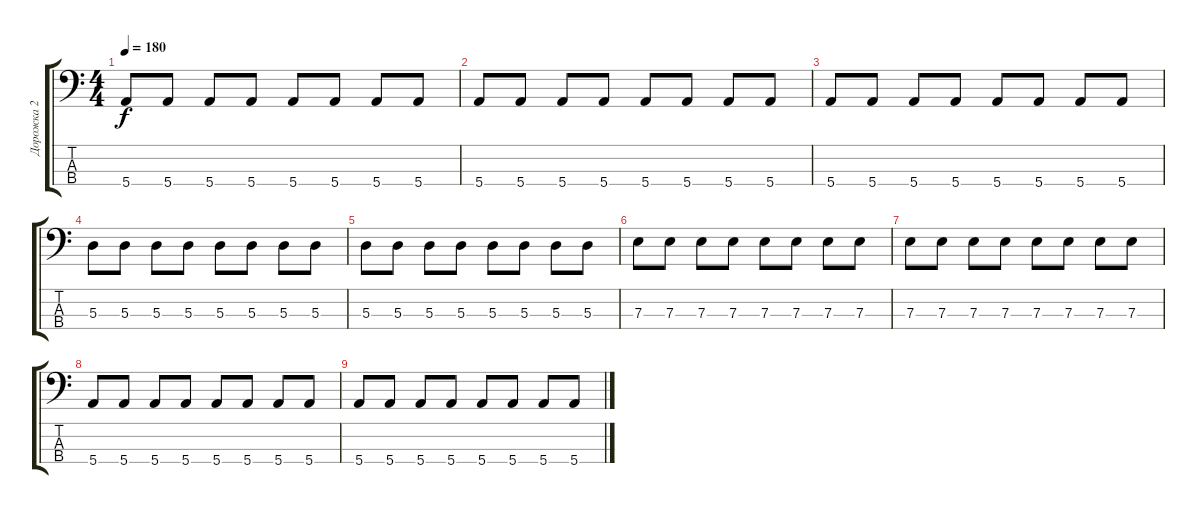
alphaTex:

\track ("Дорожка 2" "Дорожка 2") {instrument electricbassfinger}
\staff {score tabs}
\tuning (G2 D2 A1 E1) {hide}
\ts (4 4)
\tempo 180
\clef f4
\ks c
5.4.8{dy f} 5.4.8 5.4.8 5.4.8 5.4.8 5.4.8 5.4.8 5.4.8 |
5.4.8 5.4.8 5.4.8 5.4.8 5.4.8 5.4.8 5.4.8 5.4.8 |
5.4.8 5.4.8 5.4.8 5.4.8 5.4.8 5.4.8 5.4.8 5.4.8 |
5.3.8 5.3.8 5.3.8 5.3.8 5.3.8 5.3.8 5.3.8 5.3.8 |
5.3.8 5.3.8 5.3.8 5.3.8 5.3.8 5.3.8 5.3.8 5.3.8 |
7.3.8 7.3.8 7.3.8 7.3.8 7.3.8 7.3.8 7.3.8 7.3.8 |
7.3.8 7.3.8 7.3.8 7.3.8 7.3.8 7.3.8 7.3.8 7.3.8 |
5.4.8 5.4.8 5.4.8 5.4.8 5.4.8 5.4.8 5.4.8 5.4.8 |
5.4.8 5.4.8 5.4.8 5.4.8 5.4.8 5.4.8 5.4.8 5.4.8
